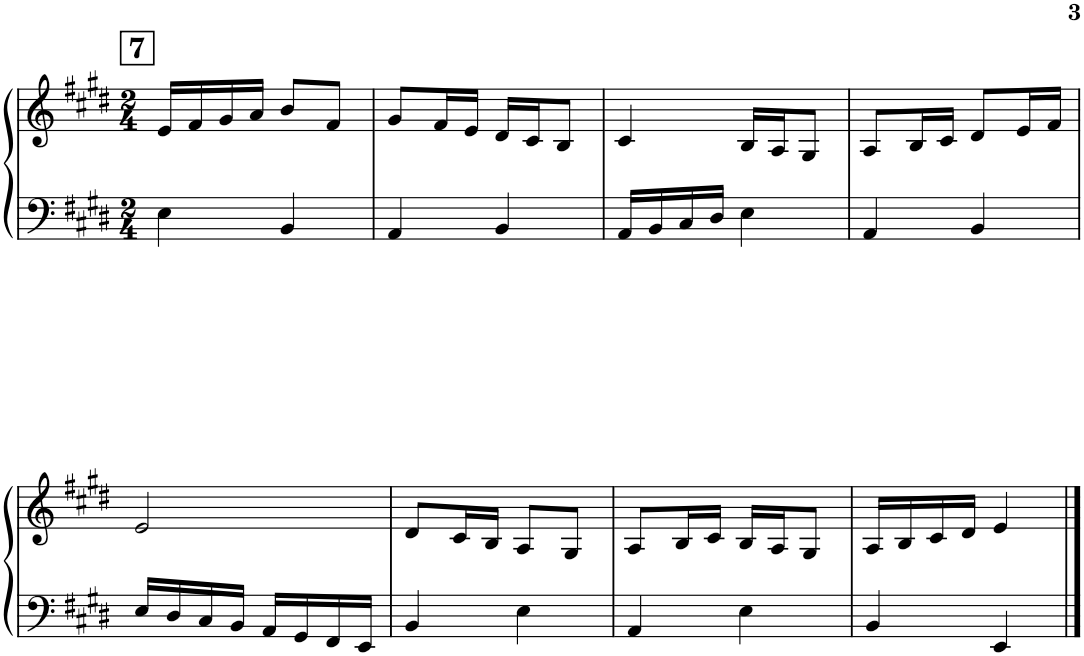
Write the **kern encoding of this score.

**kern	**kern
*part1	*part1
*staff2	*staff1
*I"Piano	*
*I'Pno.	*
!!LO:PB:g=z
*clefF4	*clefG2
*k[f#c#g#d#]	*k[f#c#g#d#]
*M2/4	*M2/4
!!LO:REH:place=s1:a:B:cj:fs=14:t=7
=49	=49
4E\	16e/LL
.	16f#/
.	16g#/
.	16a/JJ
4BB/	8b/L
.	8f#/J
=50	=50
4AA/	8g#/L
.	16f#/L
.	16e/JJ
4BB/	16d#/LL
.	16c#/J
.	8B/J
=51	=51
16AA/LL	4c#/
16BB/	.
16C#/	.
16D#/JJ	.
4E\	16B/LL
.	16A/J
.	8G#/J
=52	=52
4AA/	8A/L
.	16B/L
.	16c#/JJ
4BB/	8d#/L
.	16e/L
.	16f#/JJ
!!LO:LB:g=z
=53	=53
16E/LL	2e/
16D#/	.
16C#/	.
16BB/JJ	.
16AA/LL	.
16GG#/	.
16FF#/	.
16EE/JJ	.
=54	=54
4BB/	8d#/L
.	16c#/L
.	16B/JJ
4E\	8A/L
.	8G#/J
=55	=55
4AA/	8A/L
.	16B/L
.	16c#/JJ
4E\	16B/LL
.	16A/J
.	8G#/J
=56	=56
4BB/	16A/LL
.	16B/
.	16c#/
.	16d#/JJ
4EE/	4e/
==	==
*-	*-
